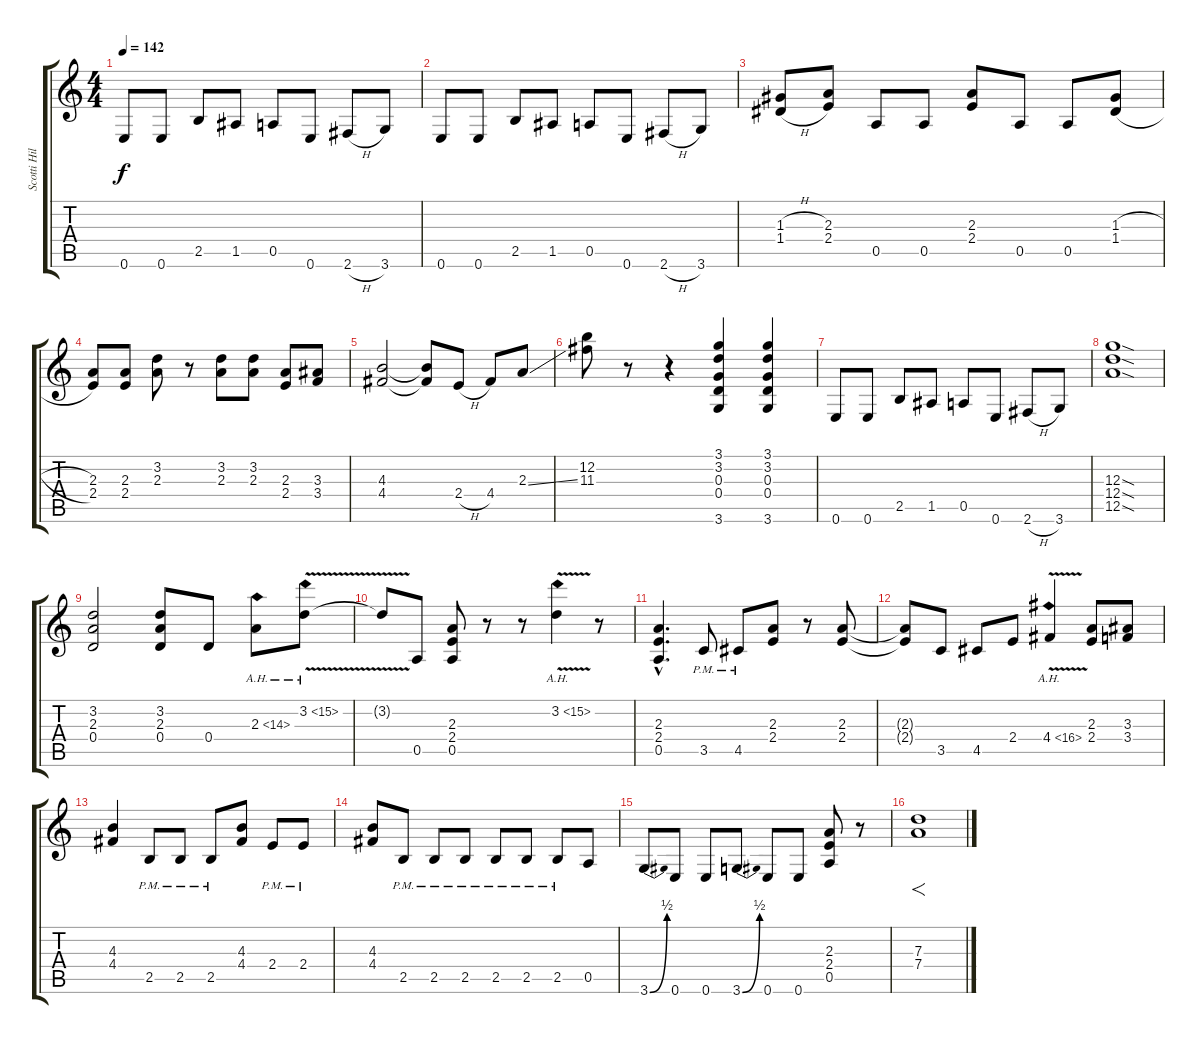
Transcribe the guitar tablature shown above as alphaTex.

\track ("Scotti Hill" "Scotti Hil") {instrument overdrivenguitar}
\staff {score tabs}
\tuning (E4 B3 G3 D3 A2 E2) {hide}
\ts (4 4)
\tempo 142
\clef g2
\ks c
0.6.8{dy f} 0.6.8 2.5.8 1.5.8 0.5.8 0.6.8 2.6{h}.8 3.6.8 |
0.6.8 0.6.8 2.5.8 1.5.8 0.5.8 0.6.8 2.6{h}.8 3.6.8 |
(1.3{h} 1.4{h}).8 (2.3 2.4).8 0.5.8 0.5.8 (2.3 2.4).8 0.5.8 0.5.8 (1.3{h} 1.4{h}).8 |
(2.3 2.4).8 (2.3 2.4).8 (3.2 2.3).8 r.8 (3.2 2.3).8 (3.2 2.3).8 (2.3 2.4).8 (3.3 3.4).8 |
(4.3 4.4).2 (4.3{t} 4.4{t}).8 2.4{h}.8 4.4.8 2.3{ss}.8 |
(12.2 11.3).8 r.8 r.4 (3.1 3.2 0.3 0.4 3.6).4 (3.1 3.2 0.3 0.4 3.6).4 |
0.6.8 0.6.8 2.5.8 1.5.8 0.5.8 0.6.8 2.6{h}.8 3.6.8 |
(12.3{sod} 12.4{sod} 12.5{sod}).1 |
(3.2 2.3 0.4).2 (3.2 2.3 0.4).8 0.4.8 2.3{ah 12}.8 3.2{ah 12 v}.8 |
3.2{t}.8 0.5.8 (2.3 2.4 0.5).8 r.8 r.8 3.2{ah 12 v}.4 r.8 |
(2.3{hac} 2.4{hac} 0.5{hac}).4{d} 3.5{pm}.8 4.5{pm}.8 (2.3 2.4).8 r.8 (2.3 2.4).8 |
(2.3{t} 2.4{t}).8 3.5.8 4.5.8 2.4.8 4.4{ah 12 v}.4 (2.3 2.4).8 (3.3 3.4).8 |
(4.3 4.4).4 2.5{pm}.8 2.5{pm}.8 2.5{pm}.8 (4.3 4.4).8 2.4{pm}.8 2.4{pm}.8 |
(4.3 4.4).8 2.5{pm}.8 2.5{pm}.8 2.5{pm}.8 2.5{pm}.8 2.5{pm}.8 2.5{pm}.8 0.5.8 |
3.6{be (bend 0 0 60 2)}.8 0.6.8 0.6.8 3.6{be (bend 0 0 60 2)}.8 0.6.8 0.6.8 (2.3 2.4 0.5).8 r.8 |
(7.3 7.4).1{f}
